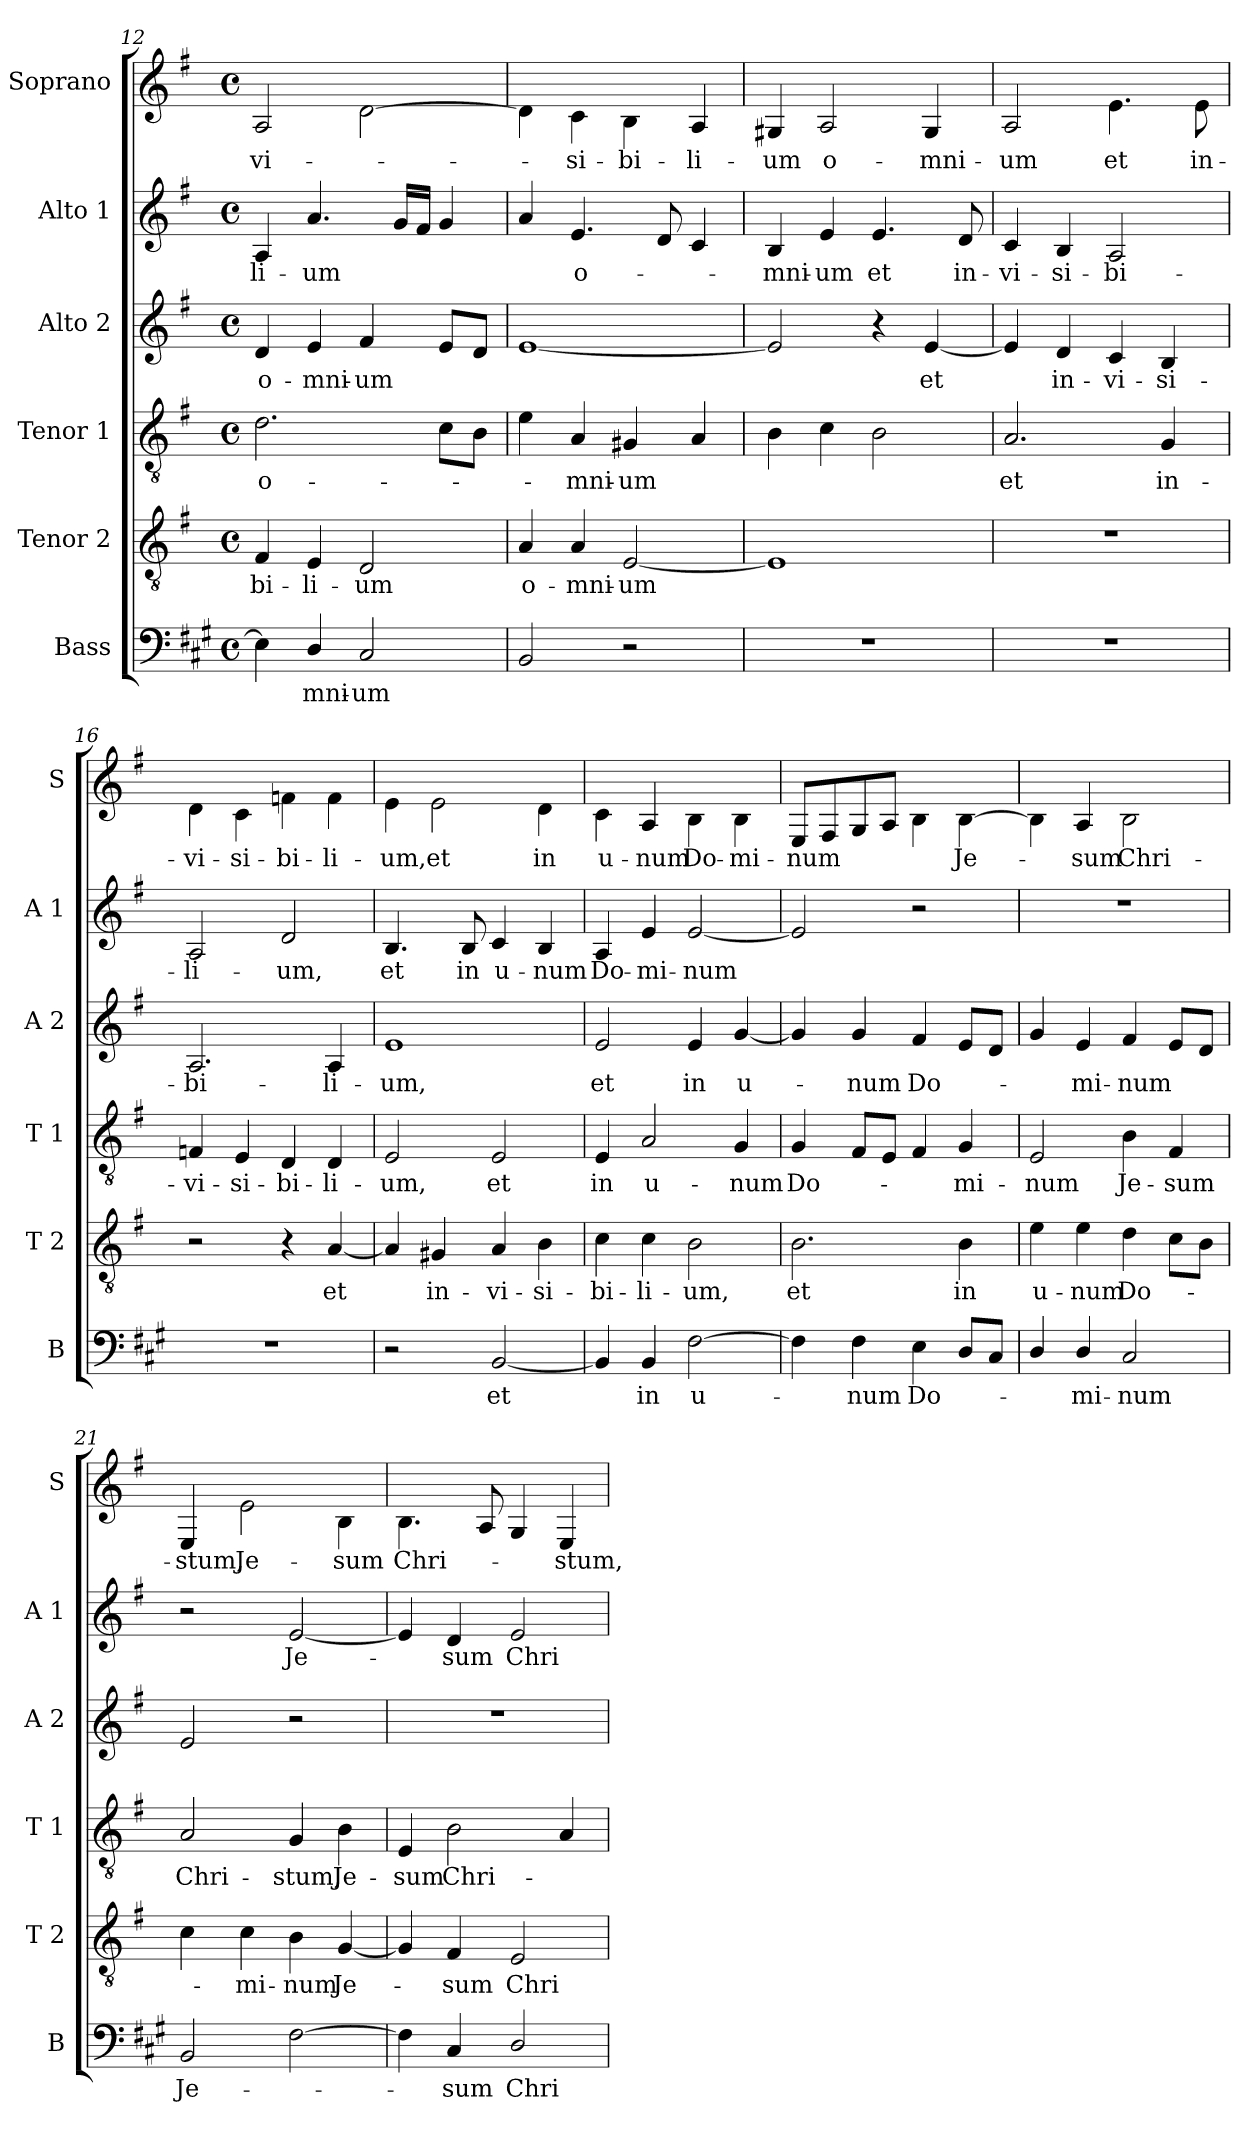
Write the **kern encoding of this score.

**kern	**text	**kern	**text	**kern	**text	**kern	**text	**kern	**text	**kern	**text
*part6	*part6	*part5	*part5	*part4	*part4	*part3	*part3	*part2	*part2	*part1	*part1
*staff6	*staff6	*staff5	*staff5	*staff4	*staff4	*staff3	*staff3	*staff2	*staff2	*staff1	*staff1
*I"Bass	*	*I"Tenor 2	*	*I"Tenor 1	*	*I"Alto 2	*	*I"Alto 1	*	*I"Soprano	*
*I'B	*	*I'T 2	*	*I'T 1	*	*I'A 2	*	*I'A 1	*	*I'S	*
*clefF4	*	*clefGv2	*	*clefGv2	*	*clefG2	*	*clefG2	*	*clefG2	*
*ITrd1c2	*	*	*	*	*	*	*	*	*	*ITrd-7c-12	*
*k[f#]	*	*k[f#]	*	*k[f#]	*	*k[f#]	*	*k[f#]	*	*k[f#]	*
*G:	*	*G:	*	*G:	*	*G:	*	*G:	*	*G:	*
*M4/4	*	*M4/4	*	*M4/4	*	*M4/4	*	*M4/4	*	*M4/4	*
*met(c)	*	*met(c)	*	*met(c)	*	*met(c)	*	*met(c)	*	*met(c)	*
=12	=12	=12	=12	=12	=12	=12	=12	=12	=12	=12	=12
4D\]	.	4F#/	-bi-	2.d\	o-	4d/	o-	4A/	-li-	2a/	vi-
4C/	-mni-	4E/	-li-	.	.	4e/	-mni-	4.a/	-um	.	.
2BB/	-um	2D/	-um	.	.	4f#/	-um	.	.	[2dd\	.
.	.	.	.	.	.	.	.	16g/LL	.	.	.
.	.	.	.	.	.	.	.	16f#/JJ	.	.	.
.	.	.	.	8c\L	.	8e/L	.	4g/	.	.	.
.	.	.	.	8B\J	.	8d/J	.	.	.	.	.
!!LO:LB:g=z
=13	=13	=13	=13	=13	=13	=13	=13	=13	=13	=13	=13
2AA/	.	4A/	o-	4e\	.	[1e	.	4a/	.	4dd\]	.
.	.	4A/	-mni-	4A/	-mni-	.	.	4.e/	o-	4cc\	-si-
2r	.	[2E/	-um	4G#X/	-um	.	.	.	.	4b\	-bi-
.	.	.	.	.	.	.	.	8d/	.	.	.
.	.	.	.	4A/	.	.	.	4c/	.	4a/	-li-
=14	=14	=14	=14	=14	=14	=14	=14	=14	=14	=14	=14
1r	.	1E]	.	4B\	.	2e/]	.	4B/	-mni-	4g#X/	-um
.	.	.	.	4c\	.	.	.	4e/	-um	2a/	o-
.	.	.	.	2B\	.	4r	.	4.e/	et	.	.
.	.	.	.	.	.	[4e/	et	.	.	4g#/	-mni-
.	.	.	.	.	.	.	.	8d/	in-	.	.
=15	=15	=15	=15	=15	=15	=15	=15	=15	=15	=15	=15
1r	.	1r	.	2.A/	et	4e/]	.	4c/	-vi-	2a/	-um
.	.	.	.	.	.	4d/	in-	4B/	-si-	.	.
.	.	.	.	.	.	4c/	-vi-	2A/	-bi-	4.ee\	et
.	.	.	.	4G/	in-	4B/	-si-	.	.	.	.
.	.	.	.	.	.	.	.	.	.	8ee\	in-
=16	=16	=16	=16	=16	=16	=16	=16	=16	=16	=16	=16
1r	.	2r	.	4Fn/	-vi-	2.A/	-bi-	2A/	-li-	4dd\	-vi-
.	.	.	.	4E/	-si-	.	.	.	.	4cc\	-si-
.	.	4r	.	4D/	-bi-	.	.	2d/	-um,	4ffn\	-bi-
.	.	[4A/	et	4D/	-li-	4A/	-li-	.	.	4ff\	-li-
=17	=17	=17	=17	=17	=17	=17	=17	=17	=17	=17	=17
2r	.	4A/]	.	2E/	-um,	1e	-um,	4.B/	et	4ee\	-um,
.	.	4G#X/	in-	.	.	.	.	.	.	2ee\	et
.	.	.	.	.	.	.	.	8B/	in	.	.
[2AA/	et	4A/	-vi-	2E/	et	.	.	4c/	u-	.	.
.	.	4B\	-si-	.	.	.	.	4B/	-num	4dd\	in
=18	=18	=18	=18	=18	=18	=18	=18	=18	=18	=18	=18
4AA/]	.	4c\	-bi-	4E/	in	2e/	et	4A/	Do-	4cc\	u-
4AA/	in	4c\	-li-	2A/	u-	.	.	4e/	-mi-	4a/	-num
[2E\	u-	2B\	-um,	.	.	4e/	in	[2e/	-num	4b\	Do-
.	.	.	.	4G/	-num	[4g/	u-	.	.	4b\	-mi-
!!LO:PB:g=z
=19	=19	=19	=19	=19	=19	=19	=19	=19	=19	=19	=19
4E\]	.	2.B\	et	4G/	Do-	4g/]	.	2e/]	.	8e/L	-num
.	.	.	.	.	.	.	.	.	.	8f#/	.
4E\	-num	.	.	8F#/L	.	4g/	-num	.	.	8g/	.
.	.	.	.	8E/J	.	.	.	.	.	8a/J	.
4D\	Do-	.	.	4F#/	.	4f#/	Do-	2r	.	4b\	.
8C/L	.	4B\	in	4G/	-mi-	8e/L	.	.	.	[4b\	Je-
8BB/J	.	.	.	.	.	8d/J	.	.	.	.	.
=20	=20	=20	=20	=20	=20	=20	=20	=20	=20	=20	=20
4C/	.	4e\	u-	2E/	-num	4g/	.	1r	.	4b\]	.
4C/	-mi-	4e\	-num	.	.	4e/	-mi-	.	.	4a/	-sum
2BB/	-num	4d\	Do-	4B\	Je-	4f#/	-num	.	.	2b\	Chri-
.	.	8c\L	.	4F#/	-sum	8e/L	.	.	.	.	.
.	.	8B\J	.	.	.	8d/J	.	.	.	.	.
=21	=21	=21	=21	=21	=21	=21	=21	=21	=21	=21	=21
2AA/	Je-	4c\	.	2A/	Chri-	2e/	.	2r	.	4e/	-stum,
.	.	4c\	-mi-	.	.	.	.	.	.	2ee\	Je-
[2E\	.	4B\	-num	4G/	-stum,	2r	.	[2e/	Je-	.	.
.	.	[4G/	Je-	4B\	Je-	.	.	.	.	4b\	-sum
=22	=22	=22	=22	=22	=22	=22	=22	=22	=22	=22	=22
4E\]	.	4G/]	.	4E/	-sum	1r	.	4e/]	.	4.b\	Chri-
4BB/	-sum	4F#/	-sum	2B\	Chri-	.	.	4d/	-sum	.	.
.	.	.	.	.	.	.	.	.	.	8a/	.
2C/	Chri-	2E/	Chri-	.	.	.	.	2e/	Chri-	4g/	.
.	.	.	.	4A/	.	.	.	.	.	4e/	-stum,
=	=	=	=	=	=	=	=	=	=	=	=
*-	*-	*-	*-	*-	*-	*-	*-	*-	*-	*-	*-
